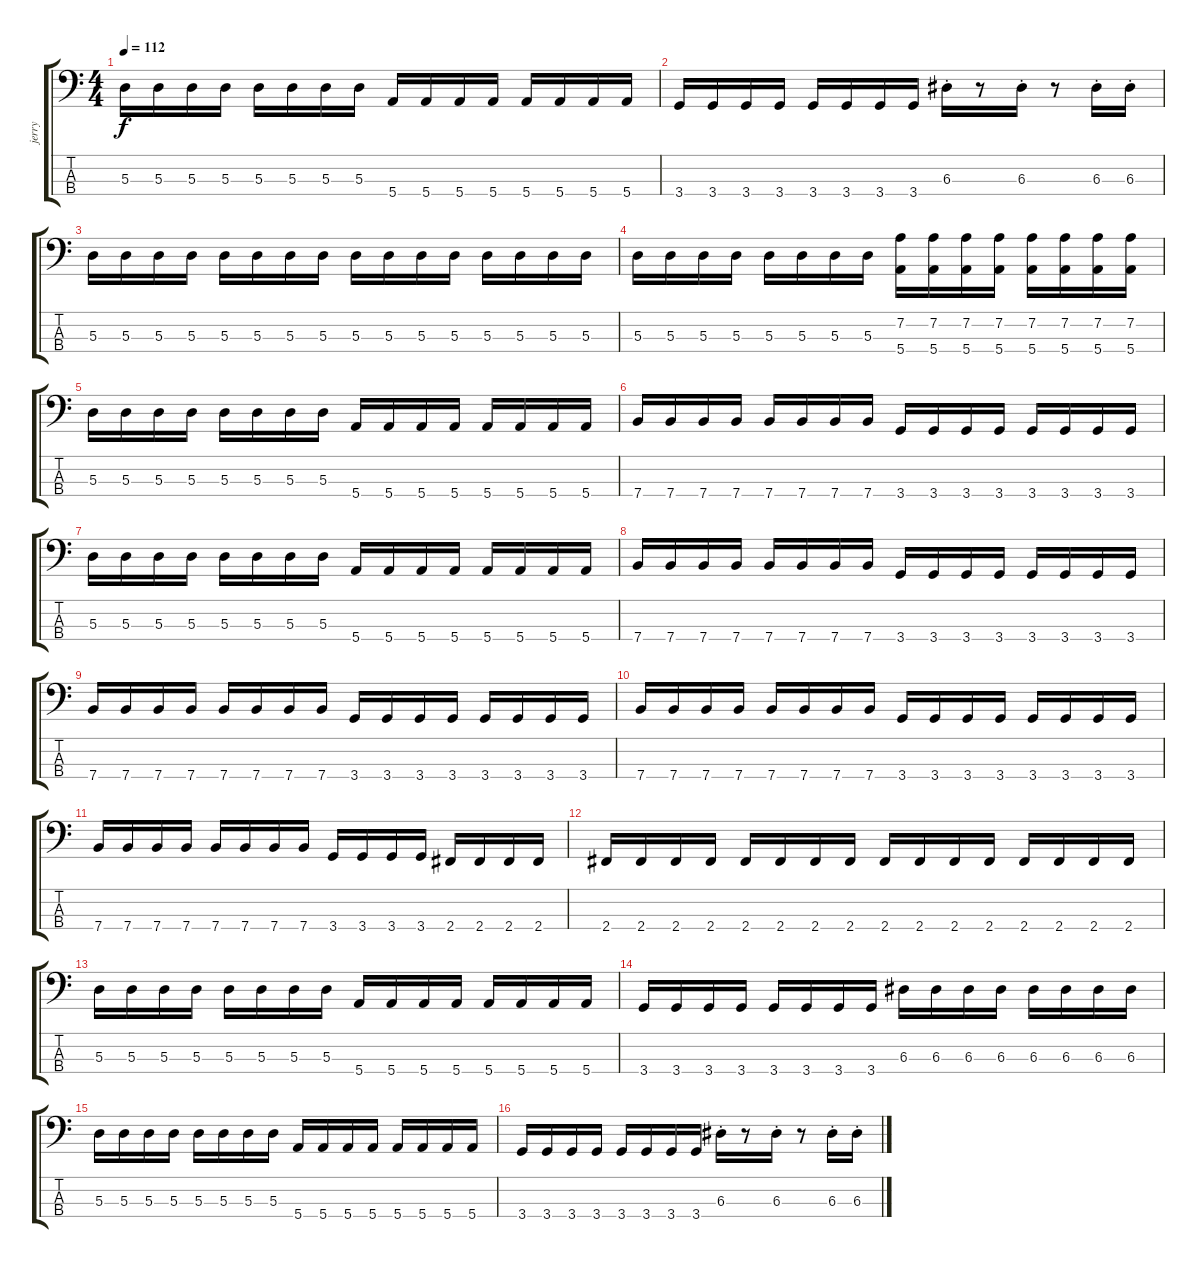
\track ("jerry" "jerry") {instrument distortionguitar}
\staff {score tabs}
\tuning (G2 D2 A1 E1) {hide}
\ts (4 4)
\tempo 112
\clef f4
\ks c
5.3.16{dy f} 5.3.16 5.3.16 5.3.16 5.3.16 5.3.16 5.3.16 5.3.16 5.4.16 5.4.16 5.4.16 5.4.16 5.4.16 5.4.16 5.4.16 5.4.16 |
3.4.16 3.4.16 3.4.16 3.4.16 3.4.16 3.4.16 3.4.16 3.4.16 6.3{st}.16 r.8 6.3{st}.16 r.8 6.3{st}.16 6.3{st}.16 |
5.3.16 5.3.16 5.3.16 5.3.16 5.3.16 5.3.16 5.3.16 5.3.16 5.3.16 5.3.16 5.3.16 5.3.16 5.3.16 5.3.16 5.3.16 5.3.16 |
5.3.16 5.3.16 5.3.16 5.3.16 5.3.16 5.3.16 5.3.16 5.3.16 (7.2 5.4).16 (7.2 5.4).16 (7.2 5.4).16 (7.2 5.4).16 (7.2 5.4).16 (7.2 5.4).16 (7.2 5.4).16 (7.2 5.4).16 |
5.3.16 5.3.16 5.3.16 5.3.16 5.3.16 5.3.16 5.3.16 5.3.16 5.4.16 5.4.16 5.4.16 5.4.16 5.4.16 5.4.16 5.4.16 5.4.16 |
7.4.16 7.4.16 7.4.16 7.4.16 7.4.16 7.4.16 7.4.16 7.4.16 3.4.16 3.4.16 3.4.16 3.4.16 3.4.16 3.4.16 3.4.16 3.4.16 |
5.3.16 5.3.16 5.3.16 5.3.16 5.3.16 5.3.16 5.3.16 5.3.16 5.4.16 5.4.16 5.4.16 5.4.16 5.4.16 5.4.16 5.4.16 5.4.16 |
7.4.16 7.4.16 7.4.16 7.4.16 7.4.16 7.4.16 7.4.16 7.4.16 3.4.16 3.4.16 3.4.16 3.4.16 3.4.16 3.4.16 3.4.16 3.4.16 |
7.4.16 7.4.16 7.4.16 7.4.16 7.4.16 7.4.16 7.4.16 7.4.16 3.4.16 3.4.16 3.4.16 3.4.16 3.4.16 3.4.16 3.4.16 3.4.16 |
7.4.16 7.4.16 7.4.16 7.4.16 7.4.16 7.4.16 7.4.16 7.4.16 3.4.16 3.4.16 3.4.16 3.4.16 3.4.16 3.4.16 3.4.16 3.4.16 |
7.4.16 7.4.16 7.4.16 7.4.16 7.4.16 7.4.16 7.4.16 7.4.16 3.4.16 3.4.16 3.4.16 3.4.16 2.4.16 2.4.16 2.4.16 2.4.16 |
2.4.16 2.4.16 2.4.16 2.4.16 2.4.16 2.4.16 2.4.16 2.4.16 2.4.16 2.4.16 2.4.16 2.4.16 2.4.16 2.4.16 2.4.16 2.4.16 |
5.3.16 5.3.16 5.3.16 5.3.16 5.3.16 5.3.16 5.3.16 5.3.16 5.4.16 5.4.16 5.4.16 5.4.16 5.4.16 5.4.16 5.4.16 5.4.16 |
3.4.16 3.4.16 3.4.16 3.4.16 3.4.16 3.4.16 3.4.16 3.4.16 6.3.16 6.3.16 6.3.16 6.3.16 6.3.16 6.3.16 6.3.16 6.3.16 |
5.3.16 5.3.16 5.3.16 5.3.16 5.3.16 5.3.16 5.3.16 5.3.16 5.4.16 5.4.16 5.4.16 5.4.16 5.4.16 5.4.16 5.4.16 5.4.16 |
3.4.16 3.4.16 3.4.16 3.4.16 3.4.16 3.4.16 3.4.16 3.4.16 6.3{st}.16 r.8 6.3{st}.16 r.8 6.3{st}.16 6.3{st}.16
